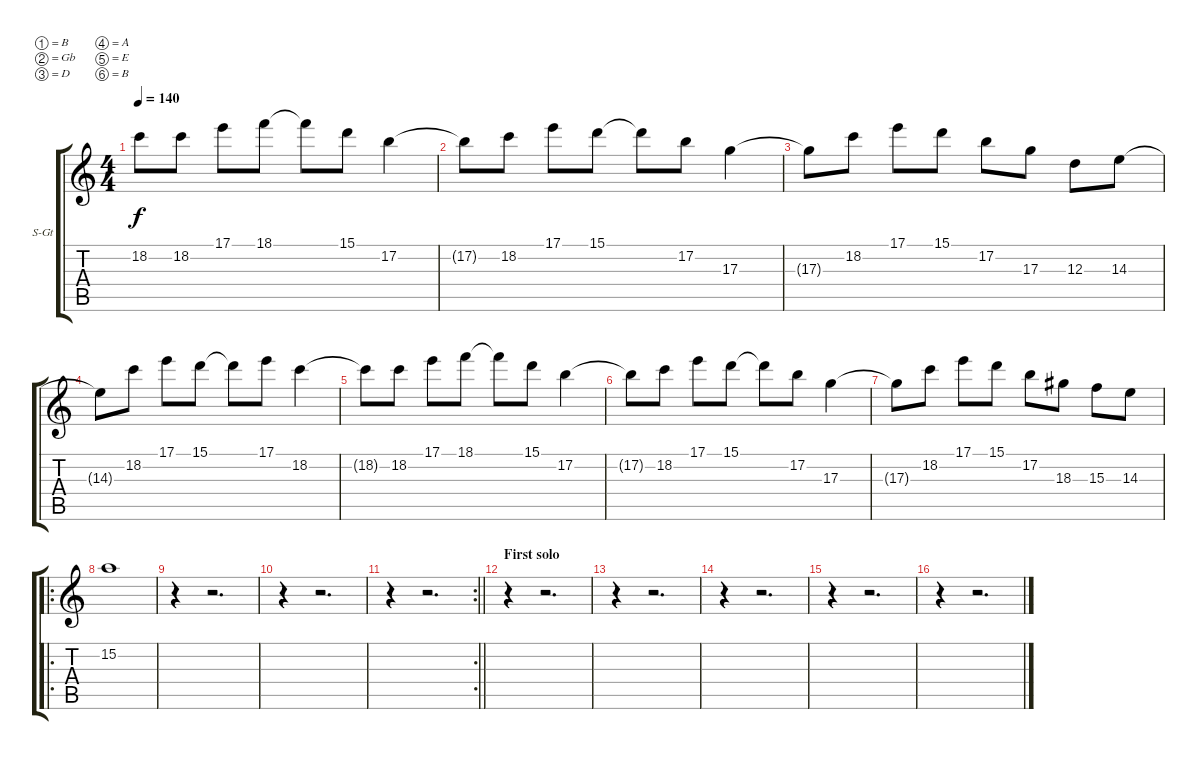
\bracketExtendMode groupsimilarinstruments
\firstSystemTrackNameOrientation horizontal
\otherSystemsTrackNameOrientation horizontal
\track ("Guitar 3" "S-Gt") {instrument acousticguitarsteel}
\staff {score tabs}
\tuning (B3 Gb3 D3 A2 E2 B1)
\ts (4 4)
\tempo 140
\clef g2
\ks c
18.2{t}.8{dy f} 18.2.8 17.1.8 18.1.8 18.1{t}.8 15.1.8 17.2.4 |
17.2{t}.8 18.2.8 17.1.8 15.1.8 15.1{t}.8 17.2.8 17.3.4 |
17.3{t}.8 18.2.8 17.1.8 15.1.8 17.2.8 17.3.8 12.3.8 14.3.8 |
14.3{t}.8 18.2.8 17.1.8 15.1.8 15.1{t}.8 17.1.8 18.2.4 |
18.2{t}.8 18.2.8 17.1.8 18.1.8 18.1{t}.8 15.1.8 17.2.4 |
17.2{t}.8 18.2.8 17.1.8 15.1.8 15.1{t}.8 17.2.8 17.3.4 |
17.3{t}.8 18.2.8 17.1.8 15.1.8 17.2.8 18.3.8 15.3.8 14.3.8 |
\ro
15.2.1 |
r.4 r.2{d} |
r.4 r.2{d} |
\rc 2
\barLineRight lightlight
r.4 r.2{d} |
\section ("" "First solo")
r.4 r.2{d} |
r.4 r.2{d} |
r.4 r.2{d} |
r.4 r.2{d} |
r.4 r.2{d}
